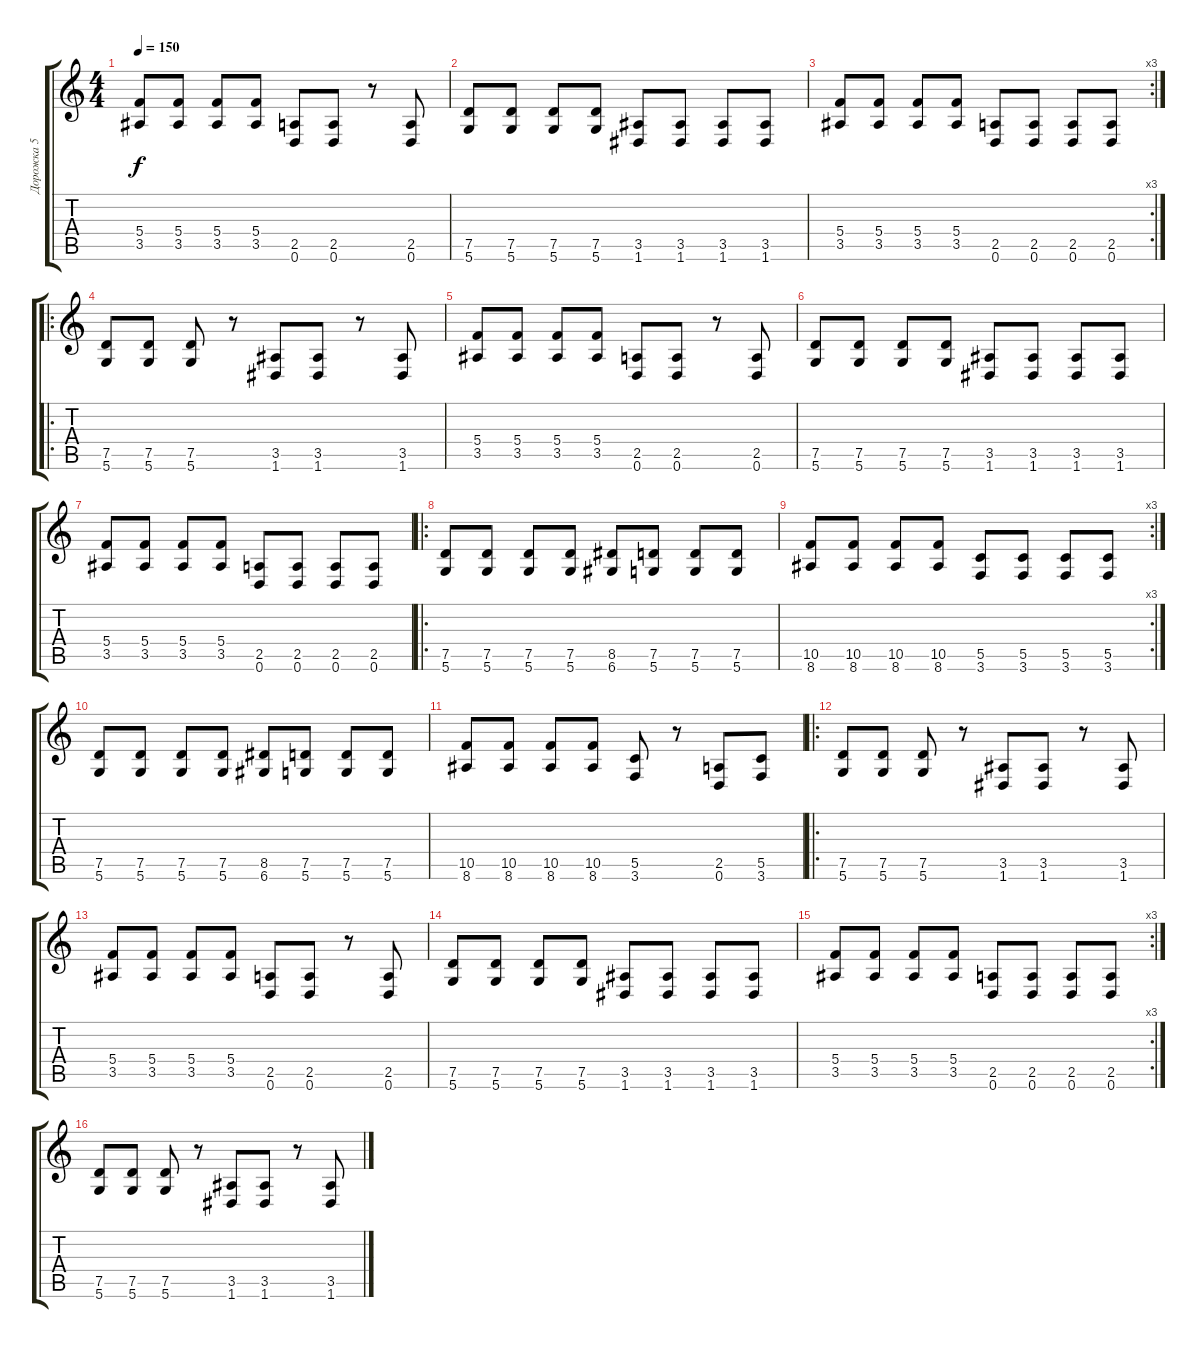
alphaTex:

\track ("Дорожка 5" "Дорожка 5") {instrument distortionguitar}
\staff {score tabs}
\tuning (D4 A3 F3 C3 G2 D2) {hide}
\ts (4 4)
\tempo 150
\clef g2
\ks c
(5.4 3.5).8{dy f} (5.4 3.5).8 (5.4 3.5).8 (5.4 3.5).8 (2.5 0.6).8 (2.5 0.6).8 r.8 (2.5 0.6).8 |
(7.5 5.6).8 (7.5 5.6).8 (7.5 5.6).8 (7.5 5.6).8 (3.5 1.6).8 (3.5 1.6).8 (3.5 1.6).8 (3.5 1.6).8 |
\rc 3
(5.4 3.5).8 (5.4 3.5).8 (5.4 3.5).8 (5.4 3.5).8 (2.5 0.6).8 (2.5 0.6).8 (2.5 0.6).8 (2.5 0.6).8 |
\ro
(7.5 5.6).8{volume 16} (7.5 5.6).8 (7.5 5.6).8 r.8 (3.5 1.6).8 (3.5 1.6).8 r.8 (3.5 1.6).8 |
(5.4 3.5).8 (5.4 3.5).8 (5.4 3.5).8 (5.4 3.5).8 (2.5 0.6).8 (2.5 0.6).8 r.8 (2.5 0.6).8 |
(7.5 5.6).8 (7.5 5.6).8 (7.5 5.6).8 (7.5 5.6).8 (3.5 1.6).8 (3.5 1.6).8 (3.5 1.6).8 (3.5 1.6).8 |
(5.4 3.5).8 (5.4 3.5).8 (5.4 3.5).8 (5.4 3.5).8 (2.5 0.6).8 (2.5 0.6).8 (2.5 0.6).8 (2.5 0.6).8 |
\ro
(7.5 5.6).8 (7.5 5.6).8 (7.5 5.6).8 (7.5 5.6).8 (8.5 6.6).8 (7.5 5.6).8 (7.5 5.6).8 (7.5 5.6).8 |
\rc 3
(10.5 8.6).8 (10.5 8.6).8 (10.5 8.6).8 (10.5 8.6).8 (5.5 3.6).8 (5.5 3.6).8 (5.5 3.6).8 (5.5 3.6).8 |
(7.5 5.6).8 (7.5 5.6).8 (7.5 5.6).8 (7.5 5.6).8 (8.5 6.6).8 (7.5 5.6).8 (7.5 5.6).8 (7.5 5.6).8 |
(10.5 8.6).8 (10.5 8.6).8 (10.5 8.6).8 (10.5 8.6).8 (5.5 3.6).8 r.8 (2.5 0.6).8 (5.5 3.6).8 |
\ro
(7.5 5.6).8{volume 16} (7.5 5.6).8 (7.5 5.6).8 r.8 (3.5 1.6).8 (3.5 1.6).8 r.8 (3.5 1.6).8 |
(5.4 3.5).8 (5.4 3.5).8 (5.4 3.5).8 (5.4 3.5).8 (2.5 0.6).8 (2.5 0.6).8 r.8 (2.5 0.6).8 |
(7.5 5.6).8 (7.5 5.6).8 (7.5 5.6).8 (7.5 5.6).8 (3.5 1.6).8 (3.5 1.6).8 (3.5 1.6).8 (3.5 1.6).8 |
\rc 3
(5.4 3.5).8 (5.4 3.5).8 (5.4 3.5).8 (5.4 3.5).8 (2.5 0.6).8 (2.5 0.6).8 (2.5 0.6).8 (2.5 0.6).8 |
(7.5 5.6).8{volume 16} (7.5 5.6).8 (7.5 5.6).8 r.8 (3.5 1.6).8 (3.5 1.6).8 r.8 (3.5 1.6).8
